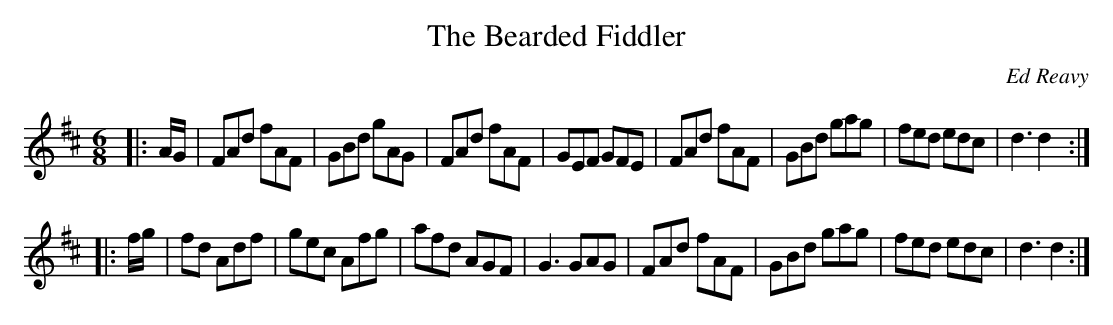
X:1
T:The Bearded Fiddler
C:Ed Reavy
M:6/8
L:1/8
K:D
|: A/2G/2 \
| FAd fAF | GBd gAG | FAd fAF | GEF GFE \
| FAd fAF | GBd gag | fed edc | d3 d2 :|
|: f/2/g/2 \
| fd Adf | gec Afg | afd AGF | G3 GAG \
| FAd fAF | GBd gag | fed edc | d3 d2 :|
